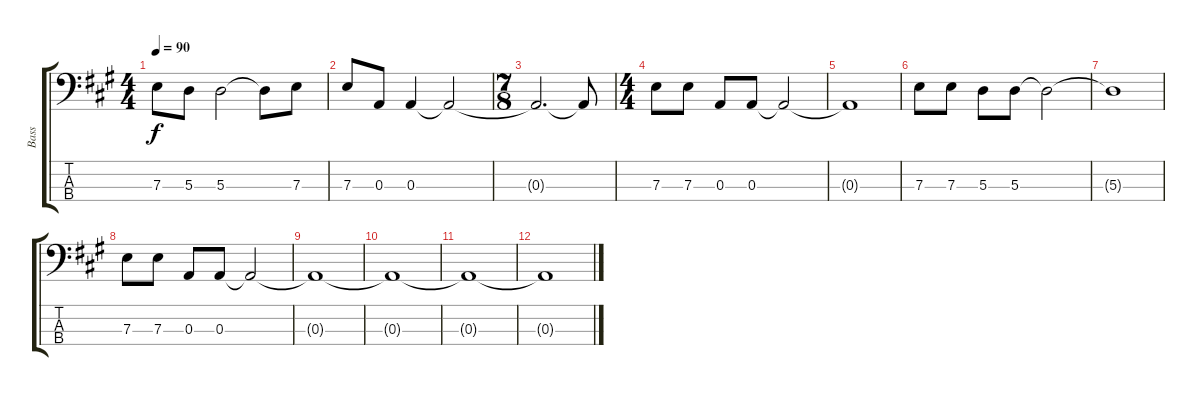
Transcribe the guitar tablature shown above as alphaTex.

\track ("Bass" "Bass") {instrument electricbassfinger}
\staff {score tabs}
\tuning (G2 D2 A1 D1) {hide}
\ts (4 4)
\tempo 90
\clef f4
\ks a
7.3{t}.8{dy f} 5.3.8 5.3.2 5.3{t}.8 7.3.8 |
7.3.8 0.3.8 0.3.4 0.3{t}.2 |
\ts (7 8)
0.3{t}.2{d} 0.3{t}.8 |
\ts (4 4)
7.3.8 7.3.8 0.3.8 0.3.8 0.3{t}.2 |
0.3{t}.1 |
7.3.8 7.3.8 5.3.8 5.3.8 5.3{t}.2 |
5.3{t}.1 |
7.3.8 7.3.8 0.3.8 0.3.8 0.3{t}.2 |
0.3{t}.1 |
0.3{t}.1 |
0.3{t}.1 |
0.3{t}.1
